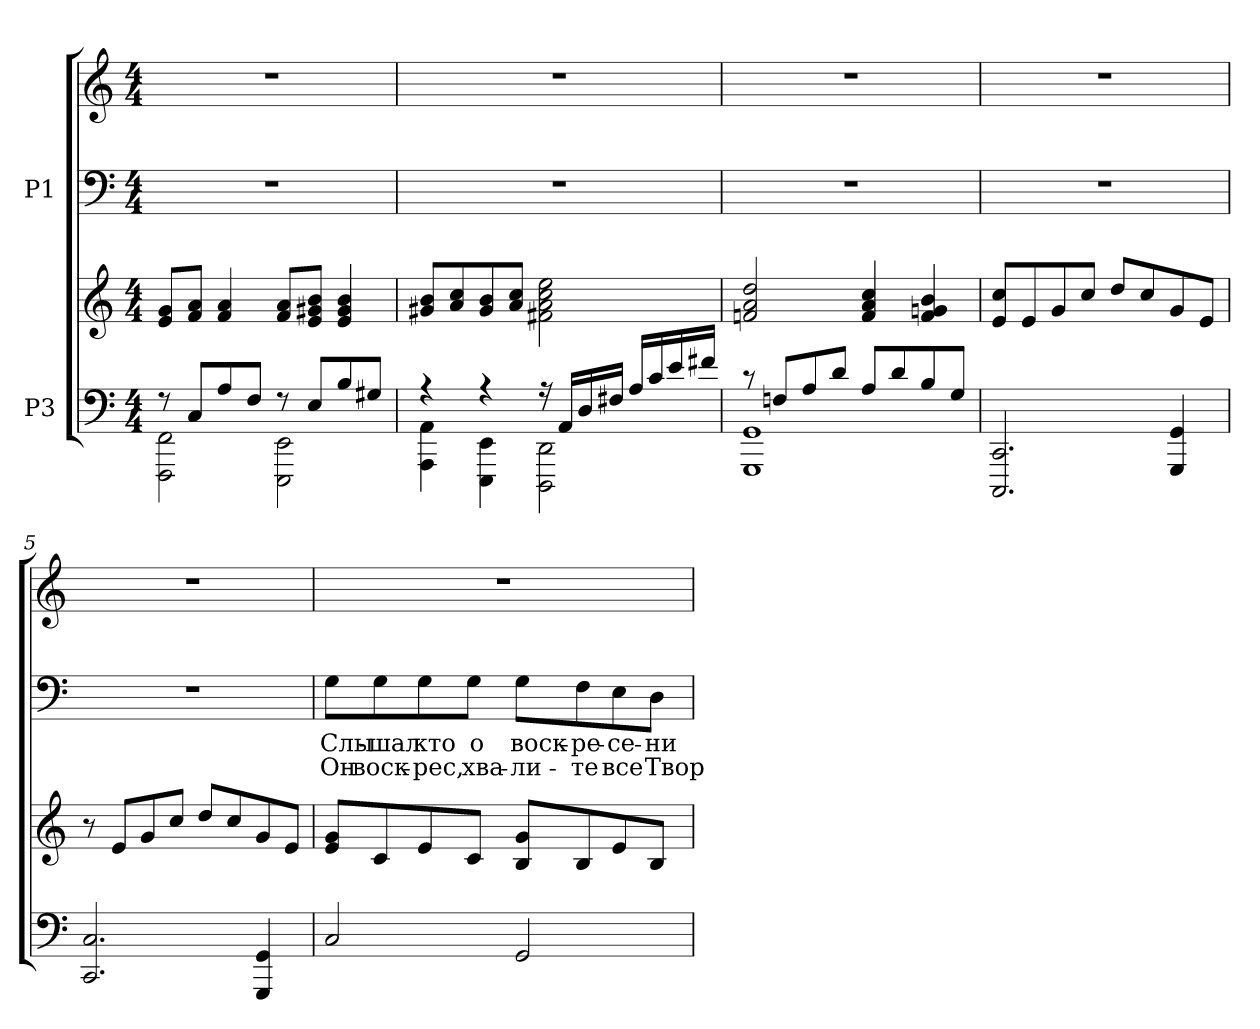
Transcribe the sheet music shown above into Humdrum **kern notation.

**kern	**kern	**kern	**text	**text	**kern
*part2	*part2	*part1	*part1	*part1	*part1
*staff4	*staff3	*staff2	*staff2	*staff2	*staff1
*I"P3	*	*I"P1	*	*	*
!!LO:PB:g=z
*clefF4	*clefG2	*clefF4	*	*	*clefG2
*k[]	*k[]	*k[]	*	*	*k[]
*C:	*C:	*C:	*	*	*C:
*M4/4	*M4/4	*M4/4	*	*	*M4/4
=1	=1	=1	=1	=1	=1
*^	*	*	*	*	*
8r	2FFFi\ 2FFi	8ei/ 8giL	1r	.	.	1r
8Ci/L	.	8fi/ 8aiJ	.	.	.	.
8Ai/	.	4fi/ 4ai	.	.	.	.
8Fi/J	.	.	.	.	.	.
8r	2EEEi\ 2EEi	8fi/ 8aiL	.	.	.	.
8Ei/L	.	8ei/ 8g#Xi 8biJ	.	.	.	.
8Bi/	.	4ei/ 4g#i 4bi	.	.	.	.
8G#Xi/J	.	.	.	.	.	.
=2	=2	=2	=2	=2	=2	=2
4r	4AAAi\ 4AAi	8g#Xi/ 8biL	1r	.	.	1r
.	.	8ai/ 8cci	.	.	.	.
4r	4EEEi\ 4EEi	8g#i/ 8bi	.	.	.	.
.	.	8ai/ 8cciJ	.	.	.	.
16r	2DDDi\ 2DDi	2f#Xi\ 2ai 2cci 2eei	.	.	.	.
16AAi/LL	.	.	.	.	.	.
16Di/	.	.	.	.	.	.
16F#Xi/JJ	.	.	.	.	.	.
16Ai/LL	.	.	.	.	.	.
16ci/	.	.	.	.	.	.
16ei/	.	.	.	.	.	.
16f#Xi/JJ	.	.	.	.	.	.
=3	=3	=3	=3	=3	=3	=3
8r	1GGGi 1GGi	2fni/ 2ai 2ddi	1r	.	.	1r
8Fni/L	.	.	.	.	.	.
8Ai/	.	.	.	.	.	.
8di/J	.	.	.	.	.	.
8Ai/L	.	4fi/ 4ai 4cci	.	.	.	.
8di/	.	.	.	.	.	.
8Bi/	.	4fi/ 4gni 4bi	.	.	.	.
8Gi/J	.	.	.	.	.	.
*v	*v	*	*	*	*	*
!!LO:LB:g=z
=4	=4	=4	=4	=4	=4
2.CCCi/ 2.CCi	8ei/ 8cciL	1r	.	.	1r
.	8ei/	.	.	.	.
.	8gi/	.	.	.	.
.	8cci/J	.	.	.	.
.	8ddi/L	.	.	.	.
.	8cci/	.	.	.	.
4GGGi/ 4GGi	8gi/	.	.	.	.
.	8ei/J	.	.	.	.
=5	=5	=5	=5	=5	=5
2.CCi/ 2.Ci	8r	1r	.	.	1r
.	8ei/L	.	.	.	.
.	8gi/	.	.	.	.
.	8cci/J	.	.	.	.
.	8ddi/L	.	.	.	.
.	8cci/	.	.	.	.
4GGGi/ 4GGi	8gi/	.	.	.	.
.	8ei/J	.	.	.	.
=6	=6	=6	=6	=6	=6
!	!	!	!LO:LY:a:color=#000000	!LO:LY:a:color=#000000	!
2Ci/	8ei/ 8giL	8Gi\L	Слы-	Он	1r
!	!	!	!LO:LY:a:color=#000000	!LO:LY:a:color=#000000	!
.	8ci/	8Gi\	-шал	воск-	.
!	!	!	!LO:LY:a:color=#000000	!LO:LY:a:color=#000000	!
.	8ei/	8Gi\	кто	-рес,	.
!	!	!	!LO:LY:a:color=#000000	!LO:LY:a:color=#000000	!
.	8ci/J	8Gi\J	о	хва-	.
!	!	!	!LO:LY:a:color=#000000	!LO:LY:a:color=#000000	!
2GGi/	8Bi/ 8giL	8Gi\L	воск-	-ли-	.
!	!	!	!LO:LY:a:color=#000000	!LO:LY:a:color=#000000	!
.	8Bi/	8Fi\	-ре-	-те	.
!	!	!	!LO:LY:a:color=#000000	!LO:LY:a:color=#000000	!
.	8ei/	8Ei\	-се-	все	.
!	!	!	!LO:LY:a:color=#000000	!LO:LY:a:color=#000000	!
.	8Bi/J	8Di\J	-ни-	Твор-	.
=	=	=	=	=	=
*-	*-	*-	*-	*-	*-
